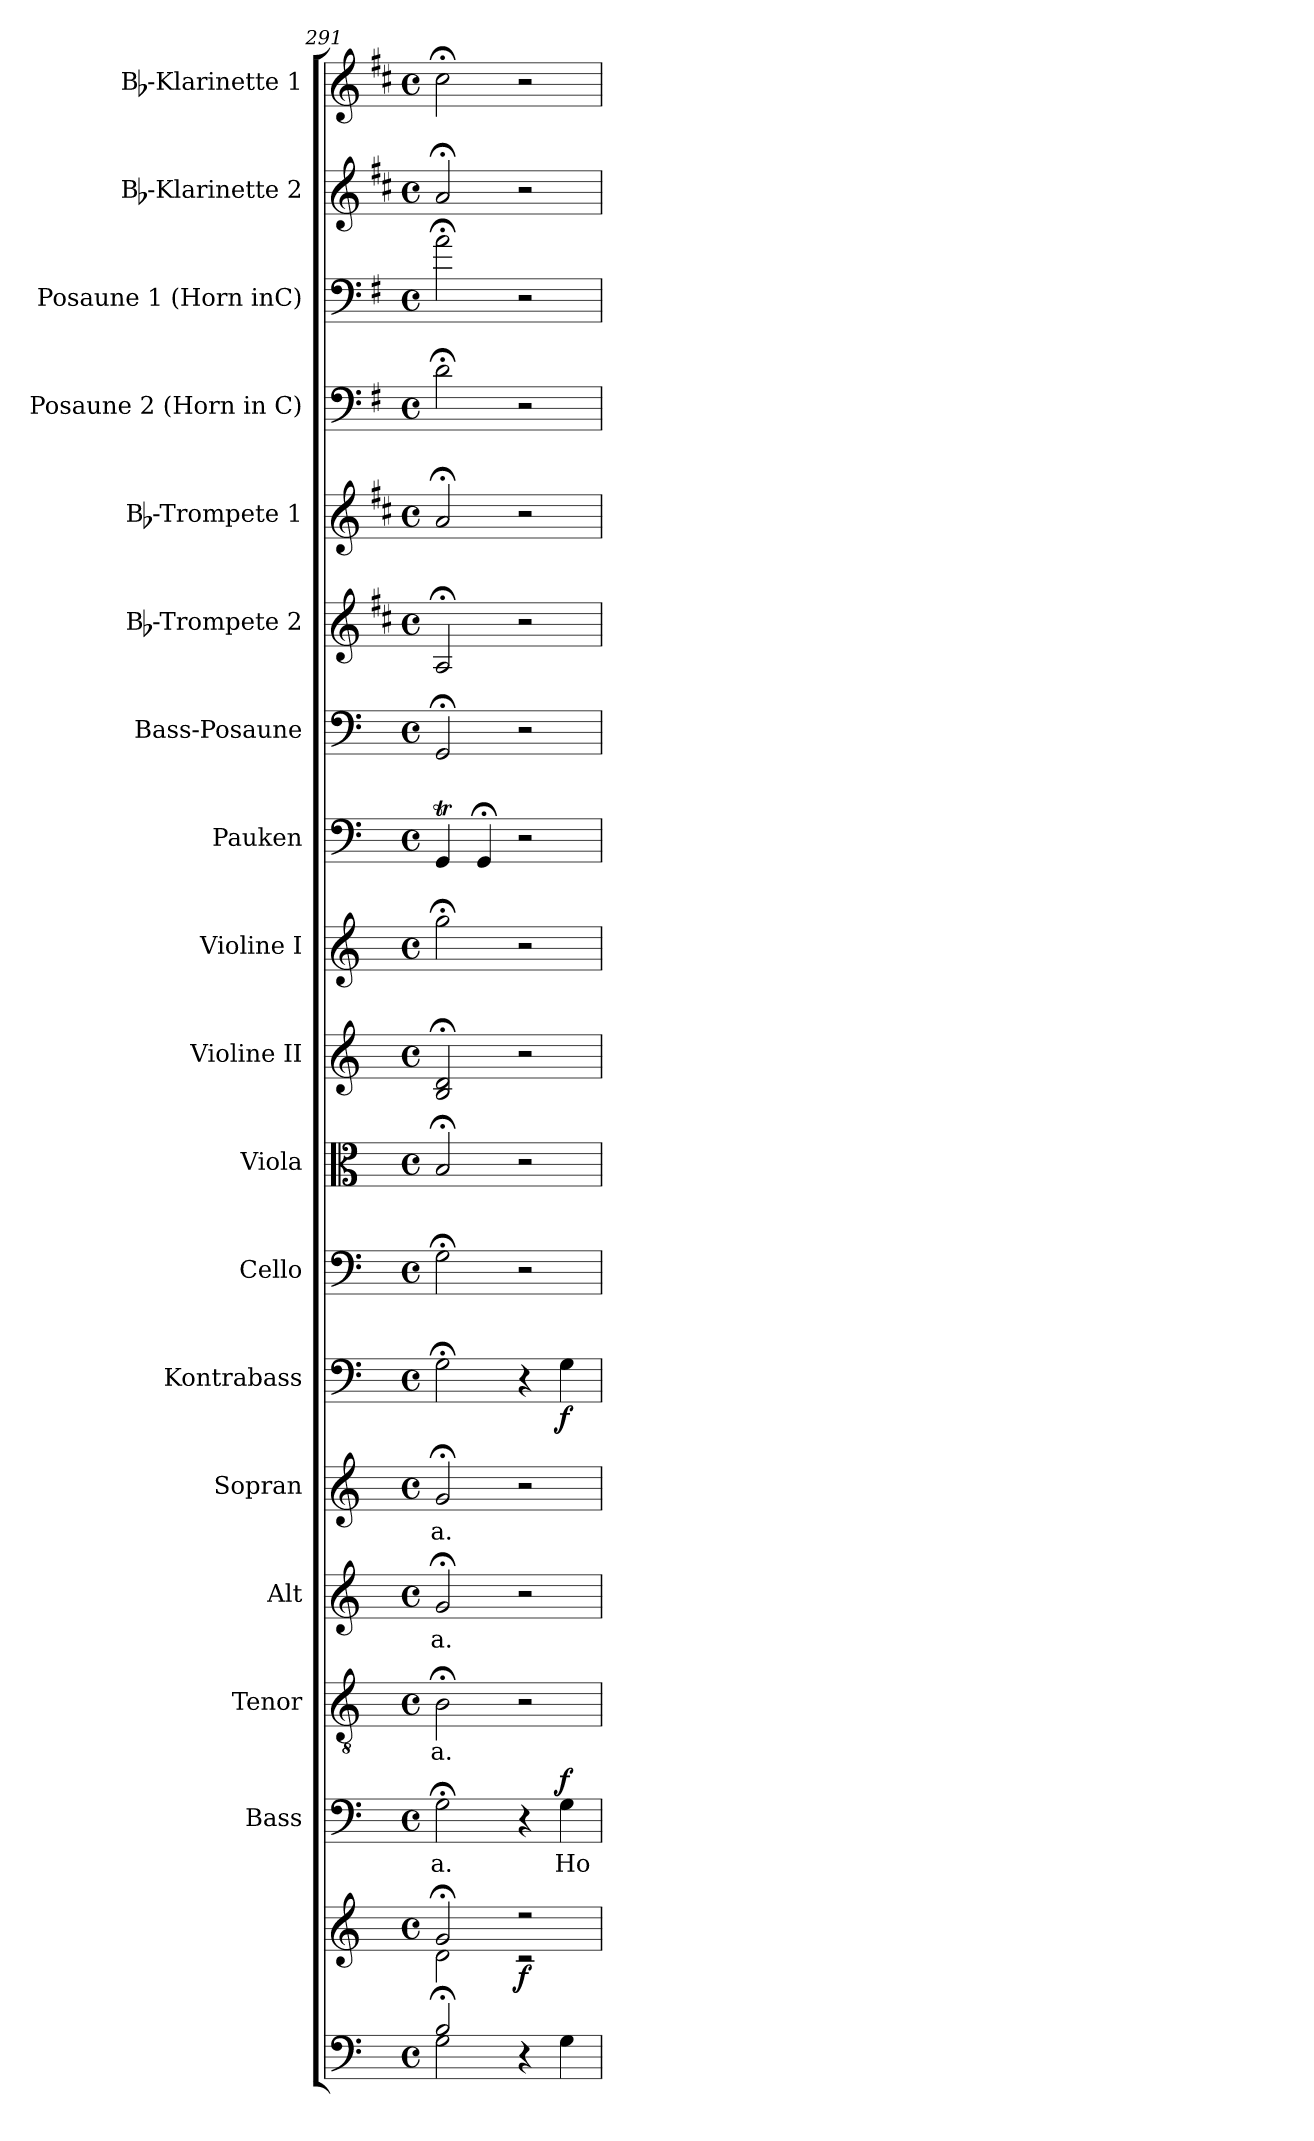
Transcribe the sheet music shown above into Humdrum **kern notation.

**kern	**kern	**dynam	**kern	**text	**dynam	**kern	**text	**kern	**text	**kern	**text	**kern	**dynam	**kern	**kern	**kern	**kern	**kern	**kern	**kern	**kern	**kern	**kern	**kern	**kern
*part18	*part18	*part18	*part17	*part17	*part17	*part16	*part16	*part15	*part15	*part14	*part14	*part13	*part13	*part12	*part11	*part10	*part9	*part8	*part7	*part6	*part5	*part4	*part3	*part2	*part1
*staff19	*staff18	*staff18/19	*staff17	*staff17	*staff17	*staff16	*staff16	*staff15	*staff15	*staff14	*staff14	*staff13	*staff13	*staff12	*staff11	*staff10	*staff9	*staff8	*staff7	*staff6	*staff5	*staff4	*staff3	*staff2	*staff1
*	*	*	*I"Bass	*	*	*I"Tenor	*	*I"Alt	*	*I"Sopran	*	*I"Kontrabass	*	*I"Cello	*I"Viola	*I"Violine II	*I"Violine I	*I"Pauken	*I"Bass-Posaune	*I"Bb-Trompete 2	*I"Bb-Trompete 1	*I"Posaune 2 (Horn in C)	*I"Posaune 1 (Horn inC)	*I"Bb-Klarinette 2	*I"Bb-Klarinette 1
*	*	*	*I'B.	*	*	*I'T.	*	*I'A.	*	*I'S.	*	*I'Kb.	*	*	*I'Vla.	*I'Vl. II	*I'Vl. I	*I'Pk.	*I'B-Pos.	*I'Bb Trp. 2	*I'Bb Trp. 1	*I'Pos. 2	*I'Pos. 1	*I'Bb Kl. 2	*I'Bb Kl. 1
*clefF4	*clefG2	*	*clefF4	*	*	*clefGv2	*	*clefG2	*	*clefG2	*	*clefF4	*	*clefF4	*clefC3	*clefG2	*clefG2	*clefF4	*clefF4	*clefG2	*clefG2	*clefF4	*clefF4	*clefG2	*clefG2
*	*	*	*	*	*	*	*	*	*	*	*	*ITrd7c12	*	*	*	*	*	*	*	*ITrd1c2	*ITrd1c2	*ITrd4c7	*ITrd4c7	*ITrd1c2	*ITrd1c2
*k[]	*k[]	*	*k[]	*	*	*k[]	*	*k[]	*	*k[]	*	*k[]	*	*k[]	*k[]	*k[]	*k[]	*k[]	*k[]	*k[]	*k[]	*k[]	*k[]	*k[]	*k[]
*C:	*C:	*	*C:	*	*	*C:	*	*C:	*	*C:	*	*C:	*	*C:	*C:	*C:	*C:	*C:	*C:	*C:	*C:	*C:	*C:	*C:	*C:
*M4/4	*M4/4	*	*M4/4	*	*	*M4/4	*	*M4/4	*	*M4/4	*	*M4/4	*	*M4/4	*M4/4	*M4/4	*M4/4	*M4/4	*M4/4	*M4/4	*M4/4	*M4/4	*M4/4	*M4/4	*M4/4
*met(c)	*met(c)	*	*met(c)	*	*	*met(c)	*	*met(c)	*	*met(c)	*	*met(c)	*	*met(c)	*met(c)	*met(c)	*met(c)	*met(c)	*met(c)	*met(c)	*met(c)	*met(c)	*met(c)	*met(c)	*met(c)
=291	=291	=291	=291	=291	=291	=291	=291	=291	=291	=291	=291	=291	=291	=291	=291	=291	=291	=291	=291	=291	=291	=291	=291	=291	=291
*^	*^	*	*	*	*	*	*	*	*	*	*	*	*	*	*	*	*	*	*	*	*	*	*	*	*
!	!	!	!	!	!	!LO:LY:b	!	!	!LO:LY:b	!	!LO:LY:b	!	!LO:LY:b	!	!	!	!	!	!	!	!	!	!	!	!	!	!
2B;/	2G\	2g;</	2d\	.	2G;<\	-a.	.	2B;<\	-a.	2g;</	-a.	2g;</	-a.	2GG;<\	.	2G;<\	2B;</	2B/;< 2d/;<	2gg;<\	4GGT/	2GG;</	2G;</	2g;</	2G;<\	2d;<\	2g;</	2b;<\
.	.	.	.	.	.	.	.	.	.	.	.	.	.	.	.	.	.	.	.	4GG;</	.	.	.	.	.	.	.
!	!	!	!	!LO:DY:b	!	!	!	!	!	!	!	!	!	!	!	!	!	!	!	!	!	!	!	!	!	!	!
2ryy	4r	2r	2r	f	4r	.	.	2r	.	2r	.	2r	.	4r	.	2r	2r	2r	2r	2r	2r	2r	2r	2r	2r	2r	2r
!	!	!	!	!	!	!LO:LY:b	!LO:DY:a	!	!	!	!	!	!	!	!LO:DY:b	!	!	!	!	!	!	!	!	!	!	!	!
.	4G\	.	.	.	4G\	Ho-	f	.	.	.	.	.	.	4GG\	f	.	.	.	.	.	.	.	.	.	.	.	.
*v	*v	*	*	*	*	*	*	*	*	*	*	*	*	*	*	*	*	*	*	*	*	*	*	*	*	*	*
*	*v	*v	*	*	*	*	*	*	*	*	*	*	*	*	*	*	*	*	*	*	*	*	*	*	*	*
=	=	=	=	=	=	=	=	=	=	=	=	=	=	=	=	=	=	=	=	=	=	=	=	=	=
*-	*-	*-	*-	*-	*-	*-	*-	*-	*-	*-	*-	*-	*-	*-	*-	*-	*-	*-	*-	*-	*-	*-	*-	*-	*-
